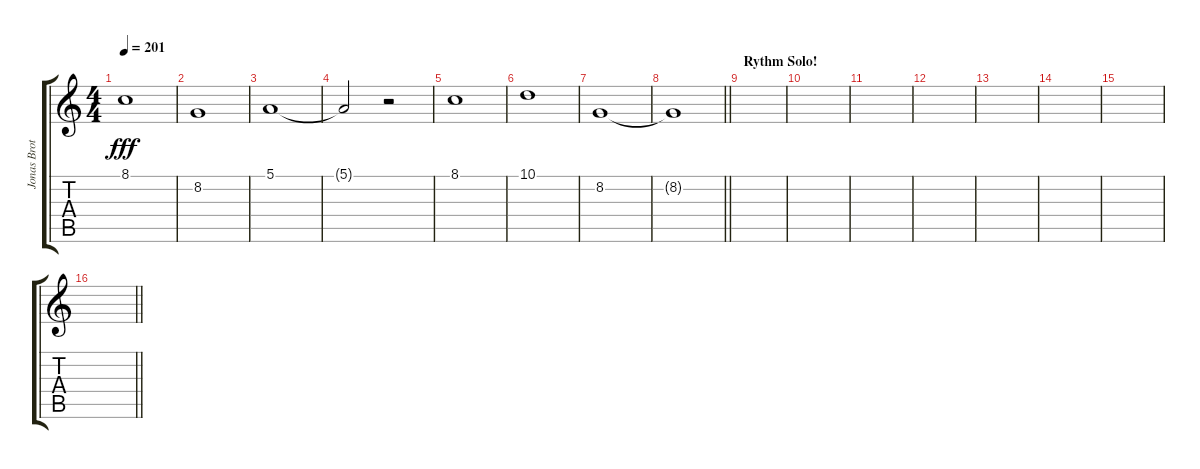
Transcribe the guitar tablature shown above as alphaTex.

\track ("Jonas Brothers" "Jonas Brot") {instrument choiraahs}
\staff {score tabs}
\tuning (E4 B3 G3 D3 A2 E2) {hide}
\ts (4 4)
\tempo 201
\clef g2
\ks c
8.1.1{dy fff} |
8.2.1 |
5.1.1 |
5.1{t}.2 r.2 |
8.1.1 |
10.1.1 |
8.2.1 |
\barLineRight lightlight
8.2{t}.1 |
\section ("" "Rythm Solo!")
|
|
|
|
|
|
|
\barLineRight lightlight
